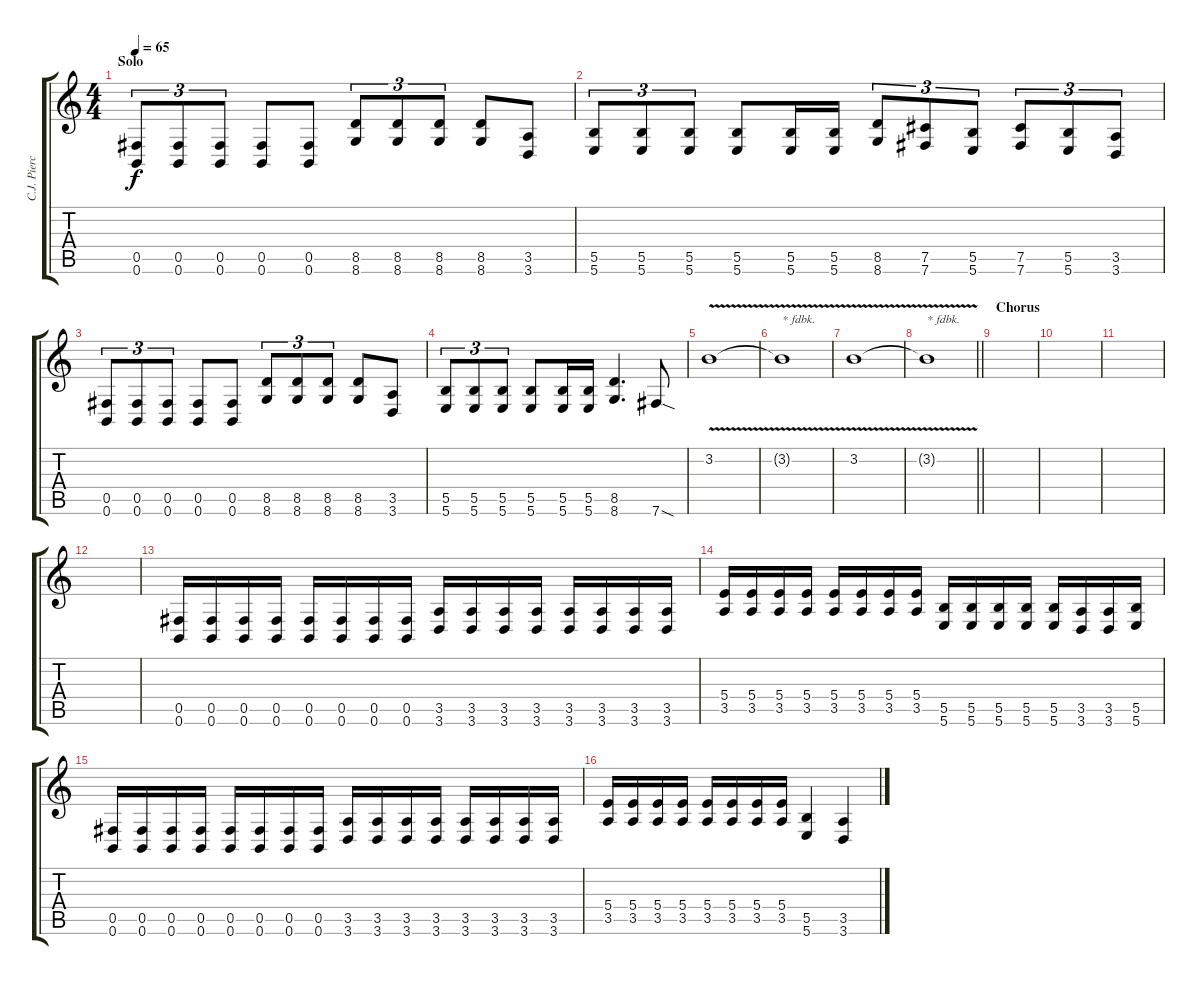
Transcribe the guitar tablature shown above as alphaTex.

\track ("C.J. Pierce | Gtr. 2" "C.J. Pierc") {instrument overdrivenguitar}
\staff {score tabs}
\tuning (Db4 Ab3 E3 B2 Gb2 B1) {hide}
\ts (4 4)
\section ("" "Solo")
\tempo 65
\clef g2
\ks c
(0.5 0.6).8{tu (3 2) dy f} (0.5 0.6).8{tu (3 2)} (0.5 0.6).8{tu (3 2)} (0.5 0.6).8 (0.5 0.6).8 (8.5 8.6).8{tu (3 2)} (8.5 8.6).8{tu (3 2)} (8.5 8.6).8{tu (3 2)} (8.5 8.6).8 (3.5 3.6).8 |
(5.5 5.6).8{tu (3 2)} (5.5 5.6).8{tu (3 2)} (5.5 5.6).8{tu (3 2)} (5.5 5.6).8 (5.5 5.6).16 (5.5 5.6).16 (8.5 8.6).8{tu (3 2)} (7.5 7.6).8{tu (3 2)} (5.5 5.6).8{tu (3 2)} (7.5 7.6).8{tu (3 2)} (5.5 5.6).8{tu (3 2)} (3.5 3.6).8{tu (3 2)} |
(0.5 0.6).8{tu (3 2)} (0.5 0.6).8{tu (3 2)} (0.5 0.6).8{tu (3 2)} (0.5 0.6).8 (0.5 0.6).8 (8.5 8.6).8{tu (3 2)} (8.5 8.6).8{tu (3 2)} (8.5 8.6).8{tu (3 2)} (8.5 8.6).8 (3.5 3.6).8 |
(5.5 5.6).8{tu (3 2)} (5.5 5.6).8{tu (3 2)} (5.5 5.6).8{tu (3 2)} (5.5 5.6).8 (5.5 5.6).16 (5.5 5.6).16 (8.5 8.6).4{d} 7.6{sod}.8 |
3.2{v}.1 |
3.2{t}.1{txt "* fdbk."} |
3.2{v}.1 |
\barLineRight lightlight
3.2{t}.1{txt "* fdbk."} |
\section ("" "Chorus")
|
|
|
|
(0.5 0.6).16 (0.5 0.6).16 (0.5 0.6).16 (0.5 0.6).16 (0.5 0.6).16 (0.5 0.6).16 (0.5 0.6).16 (0.5 0.6).16 (3.5 3.6).16 (3.5 3.6).16 (3.5 3.6).16 (3.5 3.6).16 (3.5 3.6).16 (3.5 3.6).16 (3.5 3.6).16 (3.5 3.6).16 |
(5.4 3.5).16 (5.4 3.5).16 (5.4 3.5).16 (5.4 3.5).16 (5.4 3.5).16 (5.4 3.5).16 (5.4 3.5).16 (5.4 3.5).16 (5.5 5.6).16 (5.5 5.6).16 (5.5 5.6).16 (5.5 5.6).16 (5.5 5.6).16 (3.5 3.6).16 (3.5 3.6).16 (5.5 5.6).16 |
(0.5 0.6).16 (0.5 0.6).16 (0.5 0.6).16 (0.5 0.6).16 (0.5 0.6).16 (0.5 0.6).16 (0.5 0.6).16 (0.5 0.6).16 (3.5 3.6).16 (3.5 3.6).16 (3.5 3.6).16 (3.5 3.6).16 (3.5 3.6).16 (3.5 3.6).16 (3.5 3.6).16 (3.5 3.6).16 |
(5.4 3.5).16 (5.4 3.5).16 (5.4 3.5).16 (5.4 3.5).16 (5.4 3.5).16 (5.4 3.5).16 (5.4 3.5).16 (5.4 3.5).16 (5.5 5.6).4 (3.5 3.6).4
